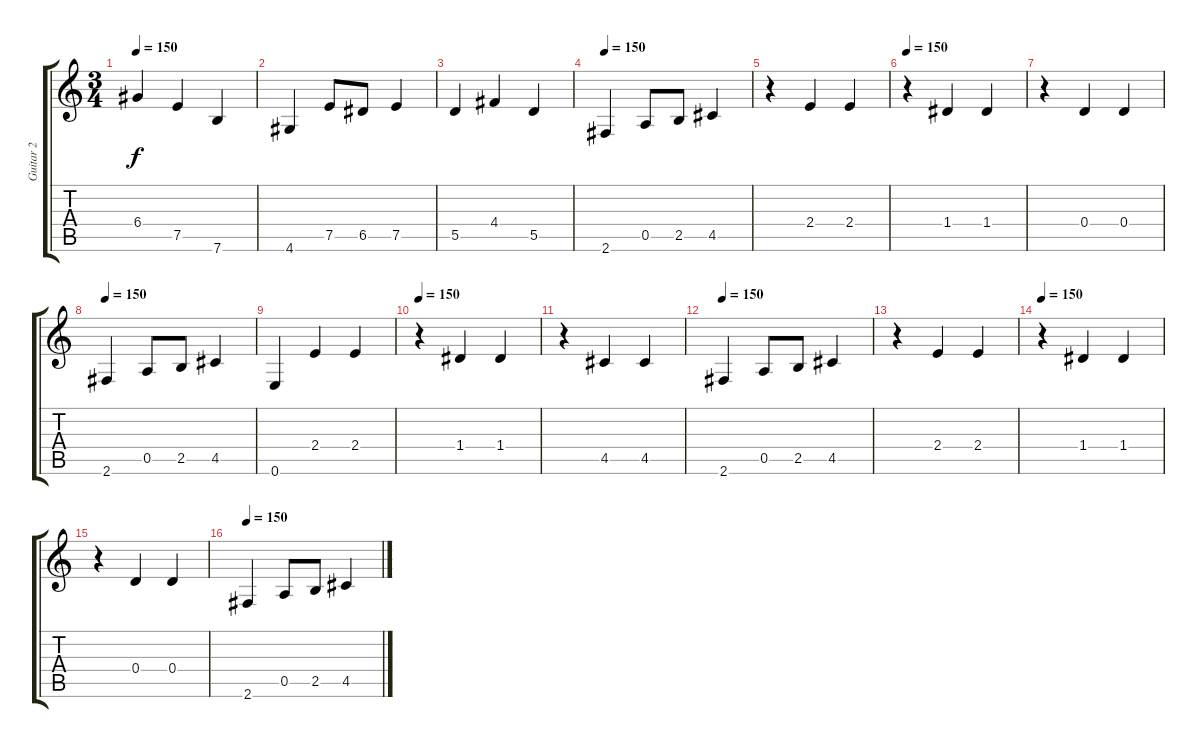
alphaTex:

\track ("Guitar 2" "Guitar 2") {instrument distortionguitar}
\staff {score tabs}
\tuning (E4 B3 G3 D3 A2 E2) {hide}
\ts (3 4)
\tempo 150
\clef g2
\ks c
6.4.4{dy f} 7.5.4 7.6.4 |
4.6.4 7.5.8 6.5.8 7.5.4 |
5.5.4 4.4.4 5.5.4 |
\tempo 150
2.6.4{instrument distortionguitar} 0.5.8 2.5.8 4.5.4 |
r.4 2.4.4 2.4.4 |
\tempo 150
r.4 1.4.4 1.4.4 |
r.4 0.4.4 0.4.4 |
\tempo 150
2.6.4 0.5.8 2.5.8 4.5.4 |
0.6.4 2.4.4 2.4.4 |
\tempo 150
r.4 1.4.4 1.4.4 |
r.4 4.5.4 4.5.4 |
\tempo 150
2.6.4{instrument distortionguitar} 0.5.8 2.5.8 4.5.4 |
r.4 2.4.4 2.4.4 |
\tempo 150
r.4 1.4.4 1.4.4 |
r.4 0.4.4 0.4.4 |
\tempo 150
2.6.4{instrument distortionguitar} 0.5.8 2.5.8 4.5.4
